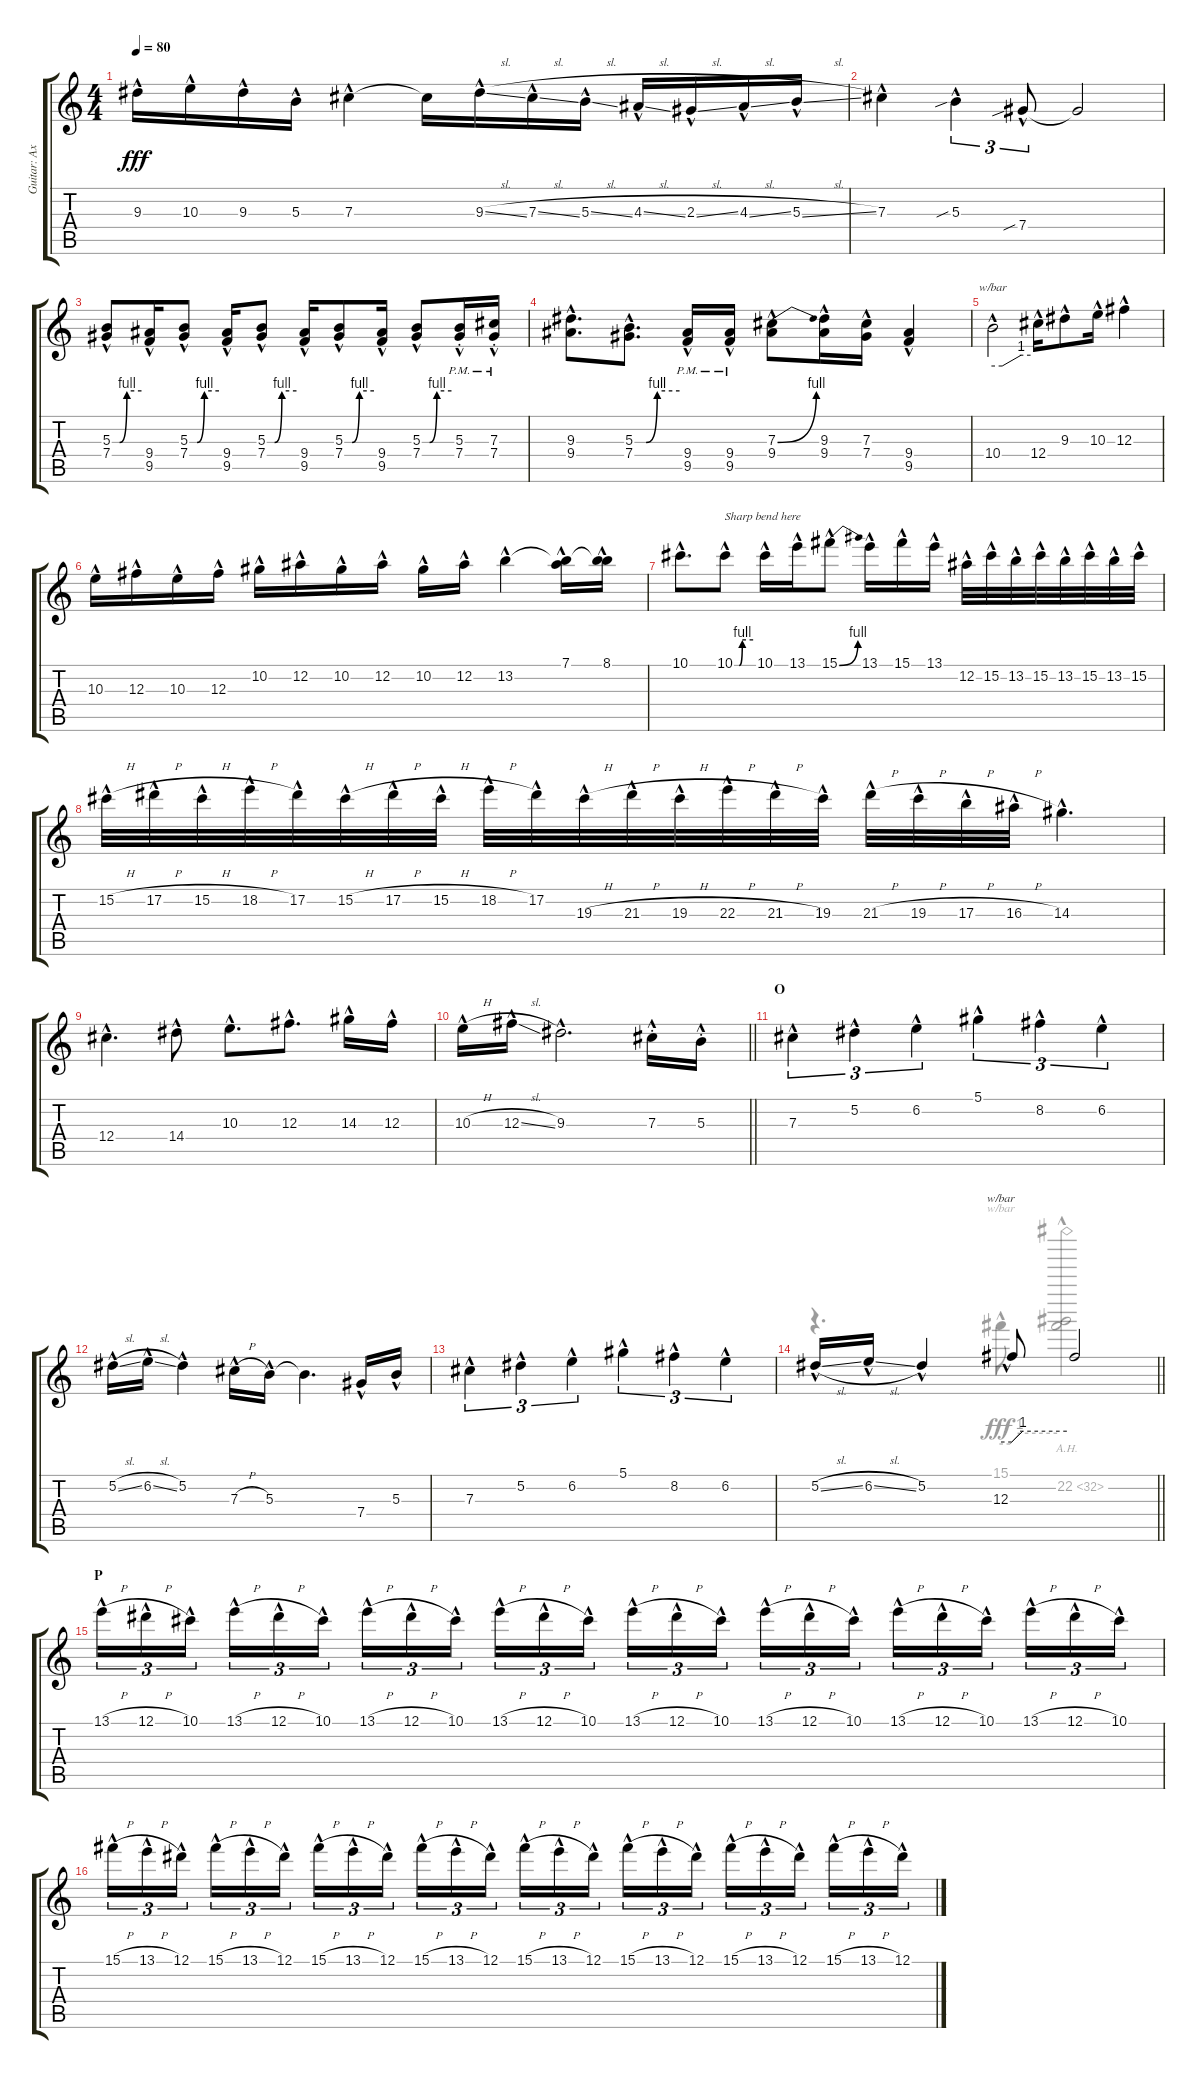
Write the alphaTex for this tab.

\track ("Guitar: Axel" "Guitar: Ax") {instrument overdrivenguitar}
\staff {score tabs}
\tuning (Eb4 Bb3 Gb3 Db3 Ab2 Eb2) {hide}
\voice
\ts (4 4)
\tempo 80
\clef g2
\ks c
9.3{hac}.16{dy fff} 10.3{hac}.16 9.3{hac}.16 5.3{hac}.16 7.3{hac}.4 7.3{t}.16 9.3{sl hac}.16 7.3{sl hac}.16 5.3{sl hac}.16 4.3{sl hac}.16 2.3{sl hac}.16 4.3{sl hac}.16 5.3{sl hac}.16 |
7.3{hac}.4 5.3{sib hac}.4{tu (3 2)} 7.4{sib hac}.8{tu (3 2)} 7.4{t}.2 |
(5.3{be (custom 0 0 15 0 30 4 60 4) hac} 7.4{hac}).8 (9.4{hac} 9.5{hac}).16 (5.3{be (custom 0 0 15 0 30 4 60 4) hac} 7.4{hac}).8 (9.4{hac} 9.5{hac}).16 (5.3{be (custom 0 0 15 0 30 4 60 4) hac} 7.4{hac}).8 (9.4{hac} 9.5{hac}).16 (5.3{be (custom 0 0 15 0 30 4 60 4) hac} 7.4{hac}).8 (9.4{hac} 9.5{hac}).16 (5.3{be (custom 0 0 15 0 30 4 60 4) hac} 7.4{hac}).8 (5.3{hac pm st} 7.4{hac pm st}).16 (7.3{hac pm st} 7.4{hac pm st}).16 |
(9.3{hac} 9.4{hac}).8{d} (5.3{be (custom 0 0 15 0 30 4 60 4) hac} 7.4{hac}).8{d} (9.4{hac pm} 9.5{hac pm}).16 (9.4{hac pm} 9.5{hac pm}).16 (7.3{be (bend 0 0 60 4) hac} 9.4{hac}).8 (9.3{hac} 9.4{hac}).16 (7.3{hac} 7.4{hac}).16 (9.4{hac} 9.5{hac}).4 |
10.4{hac}.2{tbe (custom default 0 0 15 0 45 4 60 4)} 12.4{hac}.16 9.3{hac}.8 10.3{hac}.16 12.3{hac}.4 |
10.3{hac}.16 12.3{hac}.16 10.3{hac}.16 12.3{hac}.16 10.2{hac}.16 12.2{hac}.16 10.2{hac}.16 12.2{hac}.16 10.2{hac}.16 12.2{hac}.16 13.2{hac}.4 (7.1{hac} 13.2{t}).16 (8.1{hac} 13.2{t}).16 |
10.1{hac}.8{d} 10.1{be (custom 0 0 15 0 25 4 60 4) hac}.8{txt "Sharp bend here"} 10.1{hac}.16 13.1{hac}.16 15.1{be (bend 0 0 60 4) hac}.8 13.1{hac}.16 15.1{hac}.16 13.1{hac}.16 12.2{hac}.32 15.2{hac}.32 13.2{hac}.32 15.2{hac}.32 13.2{hac}.32 15.2{hac}.32 13.2{hac}.32 15.2{hac}.32 |
15.2{h hac}.32 17.2{h hac}.32 15.2{h hac}.32 18.2{h hac}.32 17.2{hac}.32 15.2{h hac}.32 17.2{h hac}.32 15.2{h hac}.32 18.2{h hac}.32 17.2{hac}.32 19.3{h hac}.32 21.3{h hac}.32 19.3{h hac}.32 22.3{h hac}.32 21.3{h hac}.32 19.3{hac}.32 21.3{h hac}.32 19.3{h hac}.32 17.3{h hac}.32 16.3{h hac}.32 14.3{hac}.4{d} |
12.4{hac}.4{d} 14.4{hac}.8 10.3{hac}.8{d} 12.3{hac}.8{d} 14.3{hac}.16 12.3{hac}.16 |
\barLineRight lightlight
10.3{h hac}.16 12.3{sl hac}.16 9.3{hac}.2{d} 7.3{hac st}.16 5.3{hac st}.16 |
\section ("" "O")
7.3{hac}.4{tu (3 2)} 5.2{hac}.4{tu (3 2)} 6.2{hac}.4{tu (3 2)} 5.1{hac}.4{tu (3 2)} 8.2{hac}.4{tu (3 2)} 6.2{hac}.4{tu (3 2)} |
5.2{sl hac}.16 6.2{sl hac}.16 5.2{hac}.4 7.3{h hac}.16 5.3{hac}.16 5.3{t}.4{d} 7.4{hac}.16 5.3{hac}.16 |
7.3{hac}.4{tu (3 2)} 5.2{hac}.4{tu (3 2)} 6.2{hac}.4{tu (3 2)} 5.1{hac}.4{tu (3 2)} 8.2{hac}.4{tu (3 2)} 6.2{hac}.4{tu (3 2)} |
\barLineRight lightlight
5.2{sl hac}.16 6.2{sl hac}.16 5.2{hac}.4 12.3{hac}.8{tbe (custom default 0 0 10 0 20 4 60 4)} 12.3{t}.2 |
\section ("" "P")
13.1{h hac}.16{tu (3 2)} 12.1{h hac}.16{tu (3 2)} 10.1{hac}.16{tu (3 2) beam splitsecondary} 13.1{h hac}.16{tu (3 2)} 12.1{h hac}.16{tu (3 2)} 10.1{hac}.16{tu (3 2)} 13.1{h hac}.16{tu (3 2)} 12.1{h hac}.16{tu (3 2)} 10.1{hac}.16{tu (3 2) beam splitsecondary} 13.1{h hac}.16{tu (3 2)} 12.1{h hac}.16{tu (3 2)} 10.1{hac}.16{tu (3 2)} 13.1{h hac}.16{tu (3 2)} 12.1{h hac}.16{tu (3 2)} 10.1{hac}.16{tu (3 2) beam splitsecondary} 13.1{h hac}.16{tu (3 2)} 12.1{h hac}.16{tu (3 2)} 10.1{hac}.16{tu (3 2)} 13.1{h hac}.16{tu (3 2)} 12.1{h hac}.16{tu (3 2)} 10.1{hac}.16{tu (3 2) beam splitsecondary} 13.1{h hac}.16{tu (3 2)} 12.1{h hac}.16{tu (3 2)} 10.1{hac}.16{tu (3 2)} |
15.1{h hac}.16{tu (3 2)} 13.1{h hac}.16{tu (3 2)} 12.1{hac}.16{tu (3 2) beam splitsecondary} 15.1{h hac}.16{tu (3 2)} 13.1{h hac}.16{tu (3 2)} 12.1{hac}.16{tu (3 2)} 15.1{h hac}.16{tu (3 2)} 13.1{h hac}.16{tu (3 2)} 12.1{hac}.16{tu (3 2) beam splitsecondary} 15.1{h hac}.16{tu (3 2)} 13.1{h hac}.16{tu (3 2)} 12.1{hac}.16{tu (3 2)} 15.1{h hac}.16{tu (3 2)} 13.1{h hac}.16{tu (3 2)} 12.1{hac}.16{tu (3 2) beam splitsecondary} 15.1{h hac}.16{tu (3 2)} 13.1{h hac}.16{tu (3 2)} 12.1{hac}.16{tu (3 2)} 15.1{h hac}.16{tu (3 2)} 13.1{h hac}.16{tu (3 2)} 12.1{hac}.16{tu (3 2) beam splitsecondary} 15.1{h hac}.16{tu (3 2)} 13.1{h hac}.16{tu (3 2)} 12.1{hac}.16{tu (3 2)}
\voice
\clef g2
\ottava regular
\simile none
\ks c
|
|
|
|
|
|
|
|
|
\barLineRight lightlight
|
|
|
|
\barLineRight lightlight
r.4{d} 15.1{hac}.8{tbe (custom default 0 0 10 0 20 4 60 4)} (15.1{t} 22.2{ah 10 hac}).2 |
|
